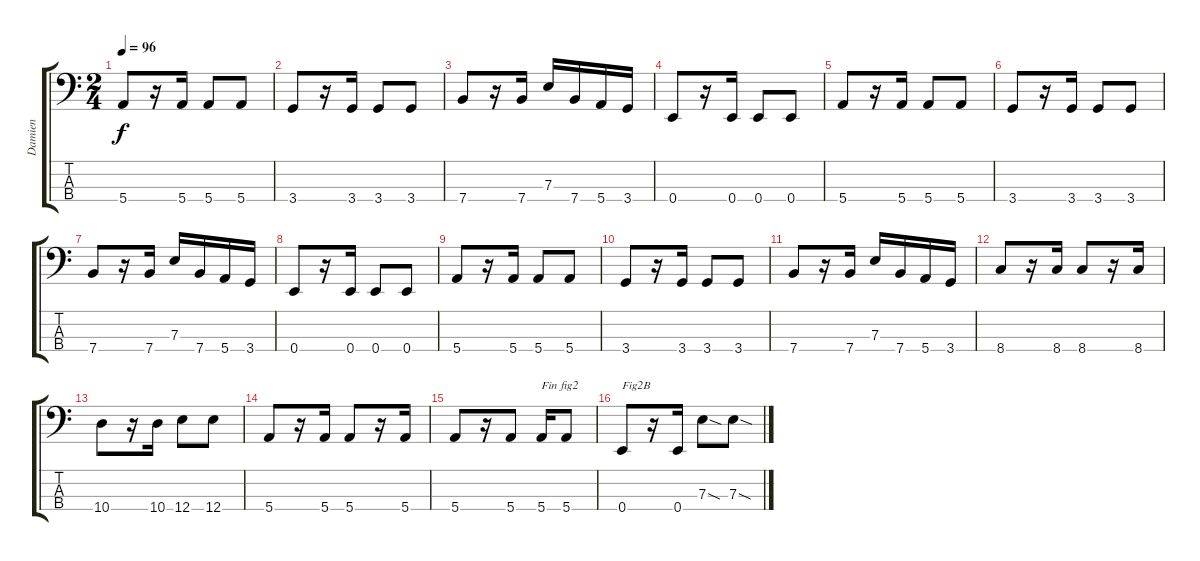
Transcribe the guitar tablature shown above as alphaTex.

\track ("Damien" "Damien") {instrument electricbasspick}
\staff {score tabs}
\tuning (G2 D2 A1 E1) {hide}
\ts (2 4)
\tempo 96
\clef f4
\ks c
5.4.8{dy f} r.16 5.4.16 5.4.8 5.4.8 |
3.4.8 r.16 3.4.16 3.4.8 3.4.8 |
7.4.8 r.16 7.4.16 7.3.16 7.4.16 5.4.16 3.4.16 |
0.4.8 r.16 0.4.16 0.4.8 0.4.8 |
5.4.8 r.16 5.4.16 5.4.8 5.4.8 |
3.4.8 r.16 3.4.16 3.4.8 3.4.8 |
7.4.8 r.16 7.4.16 7.3.16 7.4.16 5.4.16 3.4.16 |
0.4.8 r.16 0.4.16 0.4.8 0.4.8 |
5.4.8 r.16 5.4.16 5.4.8 5.4.8 |
3.4.8 r.16 3.4.16 3.4.8 3.4.8 |
7.4.8 r.16 7.4.16 7.3.16 7.4.16 5.4.16 3.4.16 |
8.4.8 r.16 8.4.16 8.4.8 r.16 8.4.16 |
10.4.8 r.16 10.4.16 12.4.8 12.4.8 |
5.4.8 r.16 5.4.16 5.4.8 r.16 5.4.16 |
5.4.8 r.16 5.4.8 5.4.16{txt "Fin fig2"} 5.4.8 |
0.4.8{txt "Fig2B"} r.16 0.4.16 7.3{sod}.8 7.3{sod}.8
